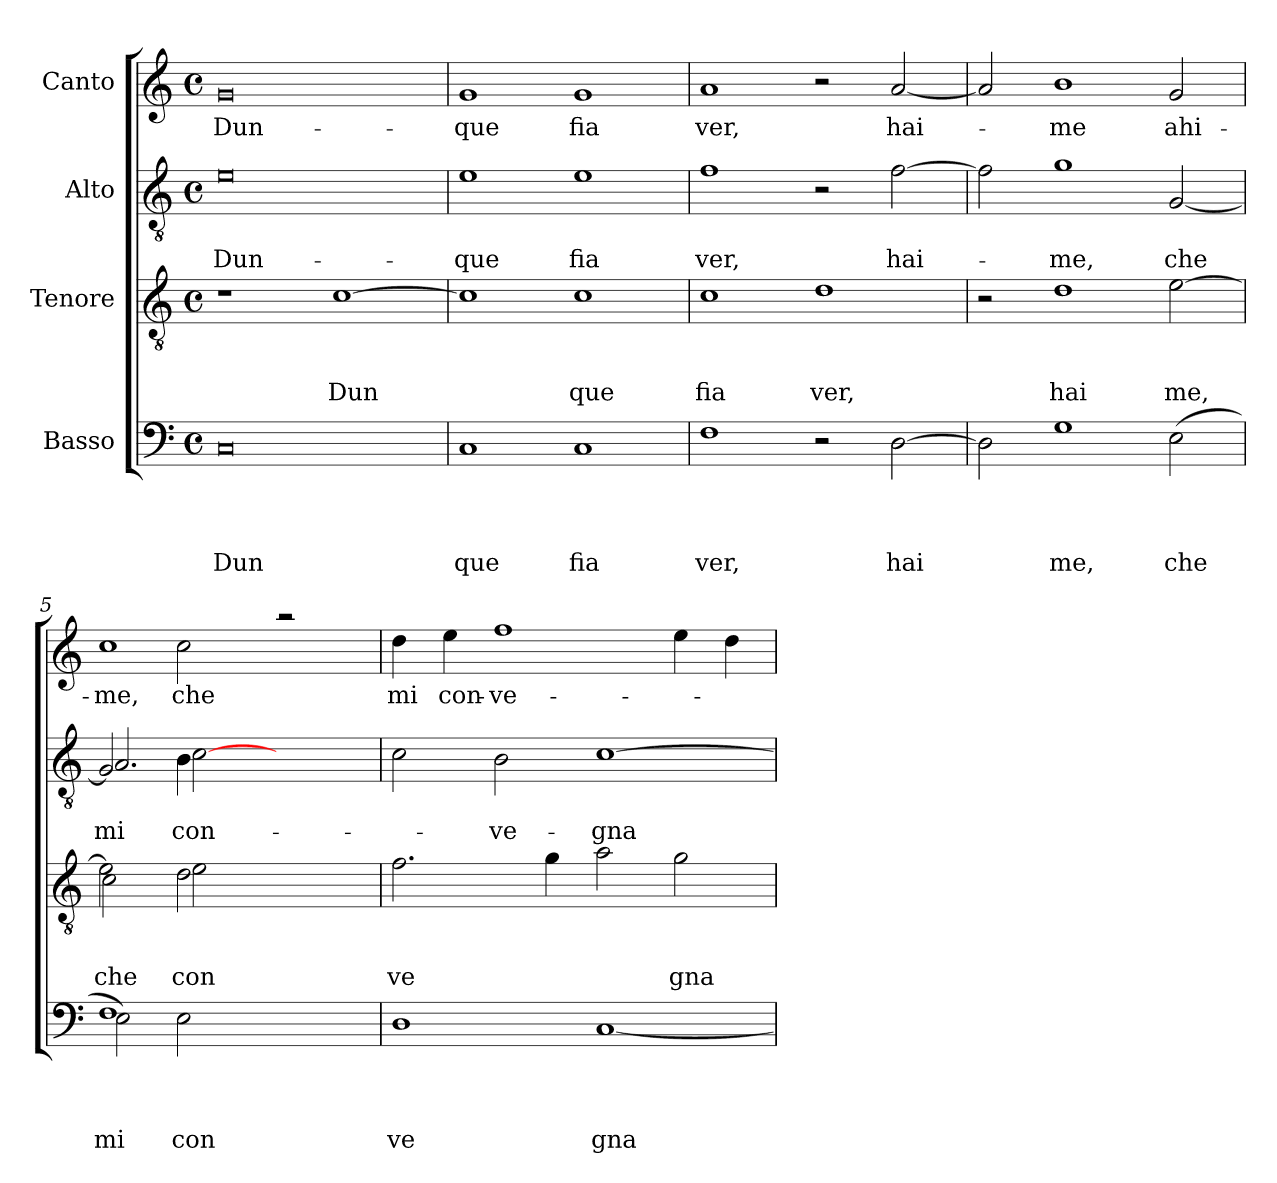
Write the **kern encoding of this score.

**kern	**text	**text	**text	**text	**kern	**text	**text	**text	**kern	**text	**text	**kern	**text
*part4	*part4	*part4	*part4	*part4	*part3	*part3	*part3	*part3	*part2	*part2	*part2	*part1	*part1
*staff4	*staff4	*staff4	*staff4	*staff4	*staff3	*staff3	*staff3	*staff3	*staff2	*staff2	*staff2	*staff1	*staff1
*I"Basso	*	*	*	*	*I"Tenore	*	*	*	*I"Alto	*	*	*I"Canto	*
*clefF4	*	*	*	*	*clefGv2	*	*	*	*clefGv2	*	*	*clefG2	*
*k[]	*	*	*	*	*k[]	*	*	*	*k[]	*	*	*k[]	*
*C:	*	*	*	*	*C:	*	*	*	*C:	*	*	*C:	*
*M4/4	*	*	*	*	*M4/4	*	*	*	*M4/4	*	*	*M4/4	*
*met(c)	*	*	*	*	*met(c)	*	*	*	*met(c)	*	*	*met(c)	*
=1	=1	=1	=1	=1	=1	=1	=1	=1	=1	=1	=1	=1	=1
!	!	!	!	!LO:LY:b	!	!	!	!	!	!	!LO:LY:b	!	!LO:LY:b
0C	.	.	.	Dun	1r	.	.	.	0e	.	Dun-	0g	Dun-
!	!	!	!	!	!	!	!	!LO:LY:b	!	!	!	!	!
.	.	.	.	.	[>1c	.	.	Dun	.	.	.	.	.
=2	=2	=2	=2	=2	=2	=2	=2	=2	=2	=2	=2	=2	=2
!	!	!	!	!LO:LY:b	!	!	!	!	!	!	!LO:LY:b	!	!LO:LY:b
1C	.	.	.	que	1c]	.	.	.	1e	.	-que	1g	-que
!	!	!	!	!LO:LY:b	!	!	!	!LO:LY:b	!	!	!LO:LY:b	!	!LO:LY:b
1C	.	.	.	fia	1c	.	.	que	1e	.	fia	1g	fia
=3	=3	=3	=3	=3	=3	=3	=3	=3	=3	=3	=3	=3	=3
!	!	!	!	!LO:LY:b	!	!	!	!LO:LY:b	!	!	!LO:LY:b	!	!LO:LY:b
1F	.	.	.	ver,	1c	.	.	fia	1f	.	ver,	1a	ver,
!	!	!	!	!	!	!	!	!LO:LY:b	!	!	!	!	!
2r	.	.	.	.	1d	.	.	ver,	2r	.	.	2r	.
!	!	!	!	!LO:LY:b	!	!	!	!	!	!	!LO:LY:b	!	!LO:LY:b
[>2D\	.	.	.	hai	.	.	.	.	[>2f\	.	hai-	[<2a/	hai-
=4	=4	=4	=4	=4	=4	=4	=4	=4	=4	=4	=4	=4	=4
2D\]	.	.	.	.	2r	.	.	.	2f\]	.	.	2a/]	.
!	!	!	!	!LO:LY:b	!	!	!	!LO:LY:b	!	!	!LO:LY:b	!	!LO:LY:b
1G	.	.	.	me,	1d	.	.	hai	1g	.	-me,	1b	-me
!	!	!	!	!LO:LY:b	!	!	!	!LO:LY:b	!	!	!LO:LY:b	!	!LO:LY:b
(>2E\	.	.	.	che	[>2e\	.	.	me,	[<2G/	.	che	2g</	ahi-
=5	=5	=5	=5	=5	=5	=5	=5	=5	=5	=5	=5	=5	=5
!	!	!	!	!LO:LY:b	!	!	!	!LO:LY:b	!	!	!LO:LY:b	!	!LO:LY:b
*^	*	*	*	*	*^	*	*	*	*^	*	*	*^	*
*	*	*	*	*	*	*	*	*	*	*	*	*^	*	*	*	*	*
1F	2E\)	.	.	.	mi	2e\]	2c\	.	.	che	2G/]	2.A/	2ryy	.	mi	1cc	2ryy	-me,
!	!	!	!	!	!LO:LY:b	!	!	!	!	!LO:LY:b	!	!	!	!	!	!	!	!
!	!	!	!	!	!	!	!	!	!	!LO:LY:b	!	!	!	!	!LO:LY:b	!	!	!LO:LY:b
.	2E\	.	.	.	con	2d\	2e\	.	.	con	4B\	.	[>2c\	.	con-	.	2cc\	che
.	.	.	.	.	.	.	.	.	.	.	2ryy	2ryy	.	.	.	.	.	.
2ryy	2ryy	.	.	.	.	2ryy	2ryy	.	.	.	.	.	2ryy	.	.	2raa	2ryy	.
.	.	.	.	.	.	.	.	.	.	.	4ryy	4ryy	.	.	.	.	.	.
*v	*v	*	*	*	*	*	*	*	*	*	*	*v	*v	*	*	*v	*v	*
*	*	*	*	*	*v	*v	*	*	*	*	*	*	*	*	*
=6	=6	=6	=6	=6	=6	=6	=6	=6	=6	=6	=6	=6	=6	=6
!	!	!	!	!LO:LY:b	!	!	!	!LO:LY:b	!	!	!	!	!	!LO:LY:b
*	*	*	*	*	*	*	*	*	*v	*v	*	*	*	*
1D	.	.	.	ve	2.f\	.	.	ve	2c\	.	.	4dd\	mi
!	!	!	!	!	!	!	!	!	!	!	!	!	!LO:LY:b
.	.	.	.	.	.	.	.	.	.	.	.	4ee\	con-
!	!	!	!	!	!	!	!	!	!	!	!LO:LY:b	!	!LO:LY:b
.	.	.	.	.	.	.	.	.	2B\	.	-ve-	1ff	-ve-
.	.	.	.	.	4g\	.	.	.	.	.	.	.	.
!	!	!	!	!LO:LY:b	!	!	!	!	!	!	!LO:LY:b	!	!
[<1C	.	.	.	gna	2a\	.	.	.	[<1c	.	-gna	.	.
!	!	!	!	!	!	!	!	!LO:LY:b	!	!	!	!	!
.	.	.	.	.	2g\	.	.	gna	.	.	.	4ee\	.
.	.	.	.	.	.	.	.	.	.	.	.	4dd\	.
=	=	=	=	=	=	=	=	=	=	=	=	=	=
*-	*-	*-	*-	*-	*-	*-	*-	*-	*-	*-	*-	*-	*-
